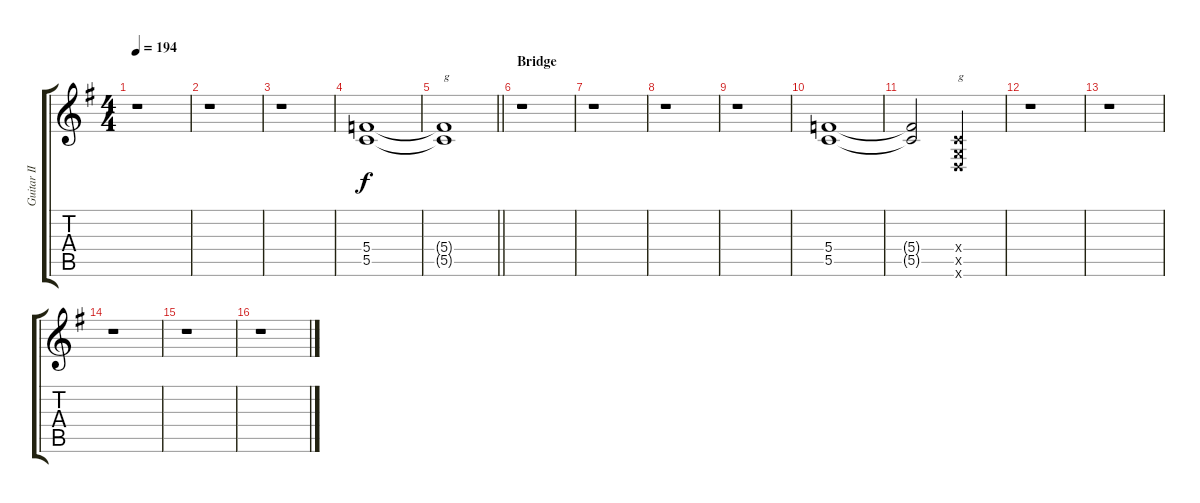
\track ("Guitar II" "Guitar II") {instrument distortionguitar}
\staff {score tabs}
\tuning (D4 A3 F3 C3 G2 D2) {hide}
\ts (4 4)
\tempo 194
\clef g2
\ks eminor
r.1{dy f} |
r.1 |
r.1 |
(5.4 5.5).1 |
\barLineRight lightlight
(5.4{t} 5.5{t}).1{txt "g"} |
\section ("" "Bridge")
r.1 |
r.1 |
r.1 |
r.1 |
(5.4 5.5).1 |
(5.4{t} 5.5{t}).2 (0.4{x} 0.5{x} 0.6{x}).2{txt "g"} |
r.1 |
r.1 |
r.1 |
r.1 |
r.1
